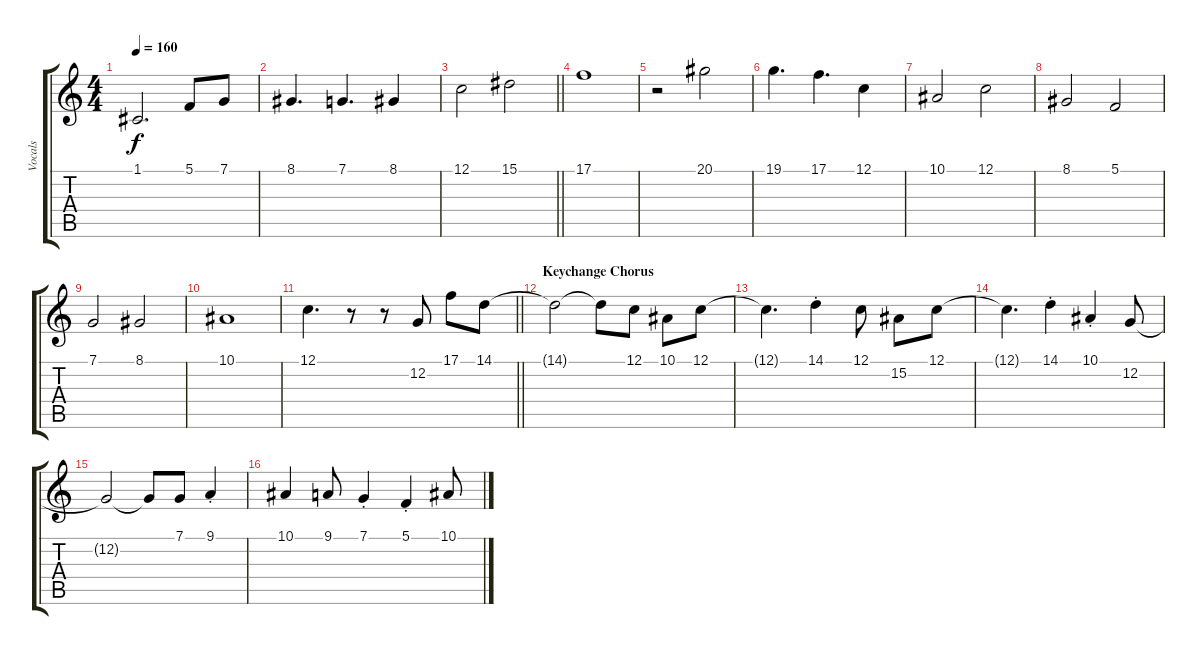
\track ("Vocals" "Vocals") {instrument lead2sawtooth}
\staff {score tabs}
\tuning (C4 G3 Eb3 Bb2 F2 C2) {hide}
\ts (4 4)
\tempo 160
\clef g2
\ks c
1.1.2{d dy f} 5.1.8 7.1.8 |
8.1.4{d} 7.1.4{d} 8.1.4 |
\barLineRight lightlight
12.1.2 15.1.2 |
17.1.1 |
r.2 20.1.2 |
19.1.4{d} 17.1.4{d} 12.1.4 |
10.1.2 12.1.2 |
8.1.2 5.1.2 |
7.1.2 8.1.2 |
10.1.1 |
\barLineRight lightlight
12.1.4{d} r.8 r.8 12.2.8 17.1.8 14.1.8 |
\section ("" "Keychange Chorus")
14.1{t}.2 14.1{t}.8 12.1.8 10.1.8 12.1.8 |
12.1{t}.4{d} 14.1{st}.4 12.1.8 15.2.8 12.1.8 |
12.1{t}.4{d} 14.1{st}.4 10.1{st}.4 12.2.8 |
12.2{t}.2 12.2{t}.8 7.1.8 9.1{st}.4 |
10.1.4 9.1.8 7.1{st}.4 5.1{st}.4 10.1.8
